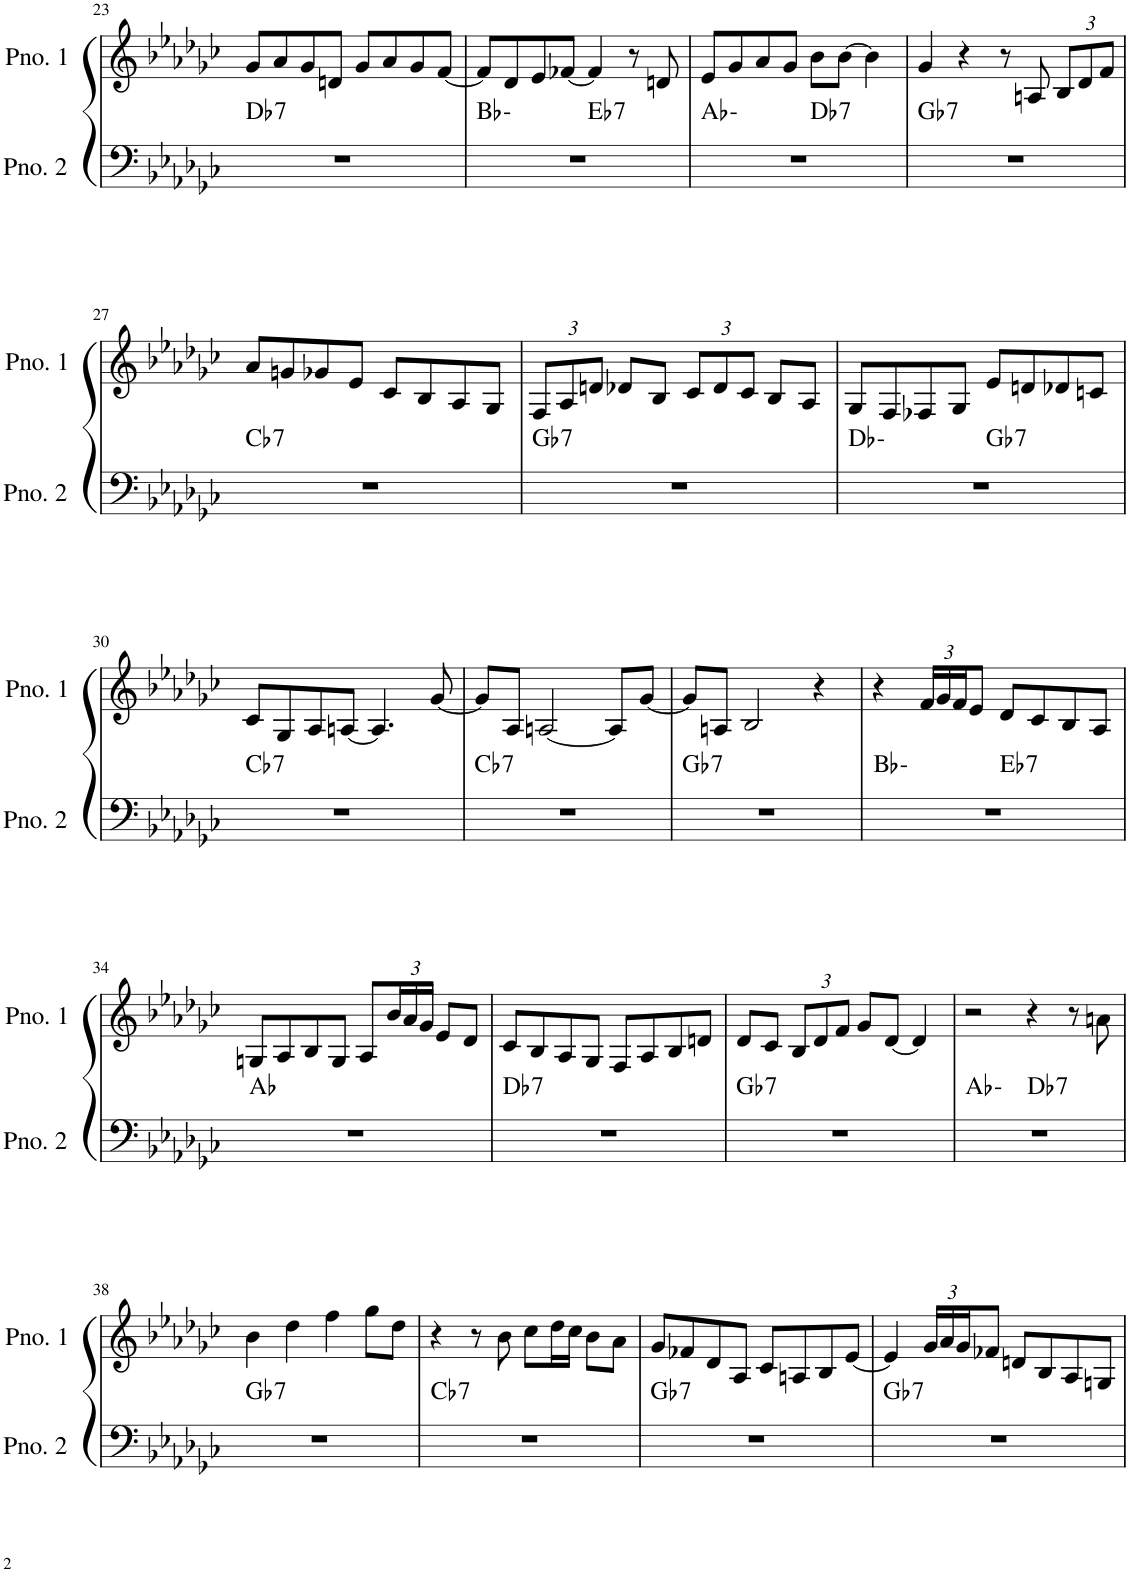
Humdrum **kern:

**kern	**harte	**kern
*part2	*part2	*part1
*staff2	*	*staff1
*I"ピアノ 2	*	*I"ピアノ 1
!!LO:PB:g=z
*clefF4	*	*clefG2
*k[b-e-a-d-g-c-]	*	*k[b-e-a-d-g-c-]
*M4/4	*	*M4/4
=23	=23	=23
!	!LO:H:kt=7	!
1r	Db:7	8g-/L
.	.	8a-/
.	.	8g-/
.	.	8dn/J
.	.	8g-/L
.	.	8a-/
.	.	8g-/
.	.	[8f/J
=24	=24	=24
*^	*	*
1r	2ryy	Bb:min	8f/L]
.	.	.	8d-/
.	.	.	8e-/
.	.	.	[8f-X/J
!	!	!LO:H:kt=7	!
.	2ryy	Eb:7	4f-/]
.	.	.	8r
.	.	.	8dn/
=25	=25	=25	=25
1r	2ryy	Ab:min	8e-/L
.	.	.	8g-/
.	.	.	8a-/
.	.	.	8g-/J
!	!	!LO:H:kt=7	!
.	2ryy	Db:7	8b-\L
.	.	.	[8b-\J
.	.	.	4b-\]
=26	=26	=26	=26
!	!	!LO:H:kt=7	!
*v	*v	*	*
1r	Gb:7	4g-/
.	.	4r
.	.	8r
.	.	8An/
*	*	*Xbrackettup
.	.	12B-/L
.	.	12d-/
.	.	12f/J
!!LO:LB:g=z
=27	=27	=27
!	!LO:H:kt=7	!
1r	Cb:7	8a-/L
.	.	8gn/
.	.	8g-X/
.	.	8e-/J
.	.	8c-/L
.	.	8B-/
.	.	8A-/
.	.	8G-/J
=28	=28	=28
!	!LO:H:kt=7	!
1r	Gb:7	12F/L
.	.	12A-/
.	.	12dn/J
.	.	8d-X/L
.	.	8B-/J
.	.	12c-/L
.	.	12d-/
.	.	12c-/J
.	.	8B-/L
.	.	8A-/J
=29	=29	=29
*^	*	*
1r	2ryy	Db:min	8G-/L
.	.	.	8F/
.	.	.	8F-X/
.	.	.	8G-/J
!	!	!LO:H:kt=7	!
.	2ryy	Gb:7	8e-/L
.	.	.	8dn/
.	.	.	8d-X/
.	.	.	8cn/J
!!LO:LB:g=z
=30	=30	=30	=30
!	!	!LO:H:kt=7	!
*v	*v	*	*
1r	Cb:7	8c-/L
.	.	8G-/
.	.	8A-/
.	.	[8An/J
.	.	4.A/]
.	.	[8g-/
=31	=31	=31
!	!LO:H:kt=7	!
1r	Cb:7	8g-/L]
.	.	8A-/J
.	.	[2An/
.	.	8A/L]
.	.	[8g-/J
=32	=32	=32
!	!LO:H:kt=7	!
1r	Gb:7	8g-/L]
.	.	8An/J
.	.	2B-/
.	.	4r
=33	=33	=33
*^	*	*
1r	2ryy	Bb:min	4r
.	.	.	24f/LL
.	.	.	24g-/
.	.	.	24f/J
.	.	.	8e-/J
!	!	!LO:H:kt=7	!
.	2ryy	Eb:7	8d-/L
.	.	.	8c-/
.	.	.	8B-/
.	.	.	8A-/J
*v	*v	*	*
!!LO:LB:g=z
=34	=34	=34
1r	Ab:maj	8Gn/L
.	.	8A-/
.	.	8B-/
.	.	8G/J
.	.	8A-/L
.	.	24b-/L
.	.	24a-/
.	.	24g-/JJ
.	.	8e-/L
.	.	8d-/J
=35	=35	=35
!	!LO:H:kt=7	!
1r	Db:7	8c-/L
.	.	8B-/
.	.	8A-/
.	.	8G-/J
.	.	8F/L
.	.	8A-/
.	.	8B-/
.	.	8dn/J
=36	=36	=36
!	!LO:H:kt=7	!
1r	Gb:7	8d-/L
.	.	8c-/J
.	.	12B-/L
.	.	12d-/
.	.	12f/J
.	.	8g-/L
.	.	[8d-/J
.	.	4d-/]
=37	=37	=37
*^	*	*
1r	2ryy	Ab:min	2r
!	!	!LO:H:kt=7	!
.	2ryy	Db:7	4r
.	.	.	8r
.	.	.	8an\
!!LO:LB:g=z
=38	=38	=38	=38
!	!	!LO:H:kt=7	!
*v	*v	*	*
1r	Gb:7	4b-\
.	.	4dd-\
.	.	4ff\
.	.	8gg-\L
.	.	8dd-\J
=39	=39	=39
!	!LO:H:kt=7	!
1r	Cb:7	4r
.	.	8r
.	.	8b-\
.	.	8cc-\L
.	.	16dd-\L
.	.	16cc-\JJ
.	.	8b-\L
.	.	8a-\J
=40	=40	=40
!	!LO:H:kt=7	!
1r	Gb:7	8g-/L
.	.	8f-X/
.	.	8d-/
.	.	8A-/J
.	.	8c-/L
.	.	8An/
.	.	8B-/
.	.	[8e-/J
=41	=41	=41
!	!LO:H:kt=7	!
1r	Gb:7	4e-/]
.	.	24g-/LL
.	.	24a-/
.	.	24g-/J
.	.	8f-X/J
.	.	8dn/L
.	.	8B-/
.	.	8A-/
.	.	8Gn/J
=	=	=
*-	*-	*-
